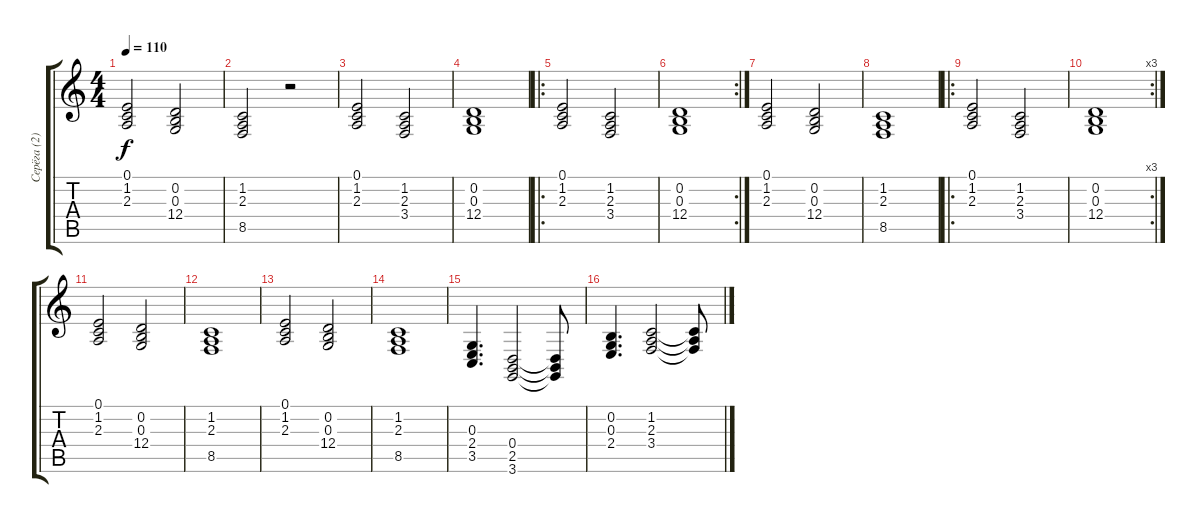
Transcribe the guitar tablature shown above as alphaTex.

\track ("Серёга (2)" "Серёга (2)") {instrument stringensemble1}
\staff {score tabs}
\tuning (E4 B3 G3 D3 A2 E2) {hide}
\ts (4 4)
\tempo 110
\clef g2
\ks c
(0.1 1.2 2.3).2{dy f} (0.2 0.3 12.4).2 |
(1.2 2.3 8.5).2 r.2 |
(0.1 1.2 2.3).2 (1.2 2.3 3.4).2 |
(0.2 0.3 12.4).1 |
\ro
(0.1 1.2 2.3).2 (1.2 2.3 3.4).2 |
\rc 2
(0.2 0.3 12.4).1 |
(0.1 1.2 2.3).2 (0.2 0.3 12.4).2 |
(1.2 2.3 8.5).1 |
\ro
(0.1 1.2 2.3).2 (1.2 2.3 3.4).2 |
\rc 3
(0.2 0.3 12.4).1 |
(0.1 1.2 2.3).2 (0.2 0.3 12.4).2 |
(1.2 2.3 8.5).1 |
(0.1 1.2 2.3).2 (0.2 0.3 12.4).2 |
(1.2 2.3 8.5).1 |
(0.3 2.4 3.5).4{d} (0.4 2.5 3.6).2 (0.4{t} 2.5{t} 3.6{t}).8 |
(0.2 0.3 2.4).4{d} (1.2 2.3 3.4).2 (1.2{t} 2.3{t} 3.4{t}).8
